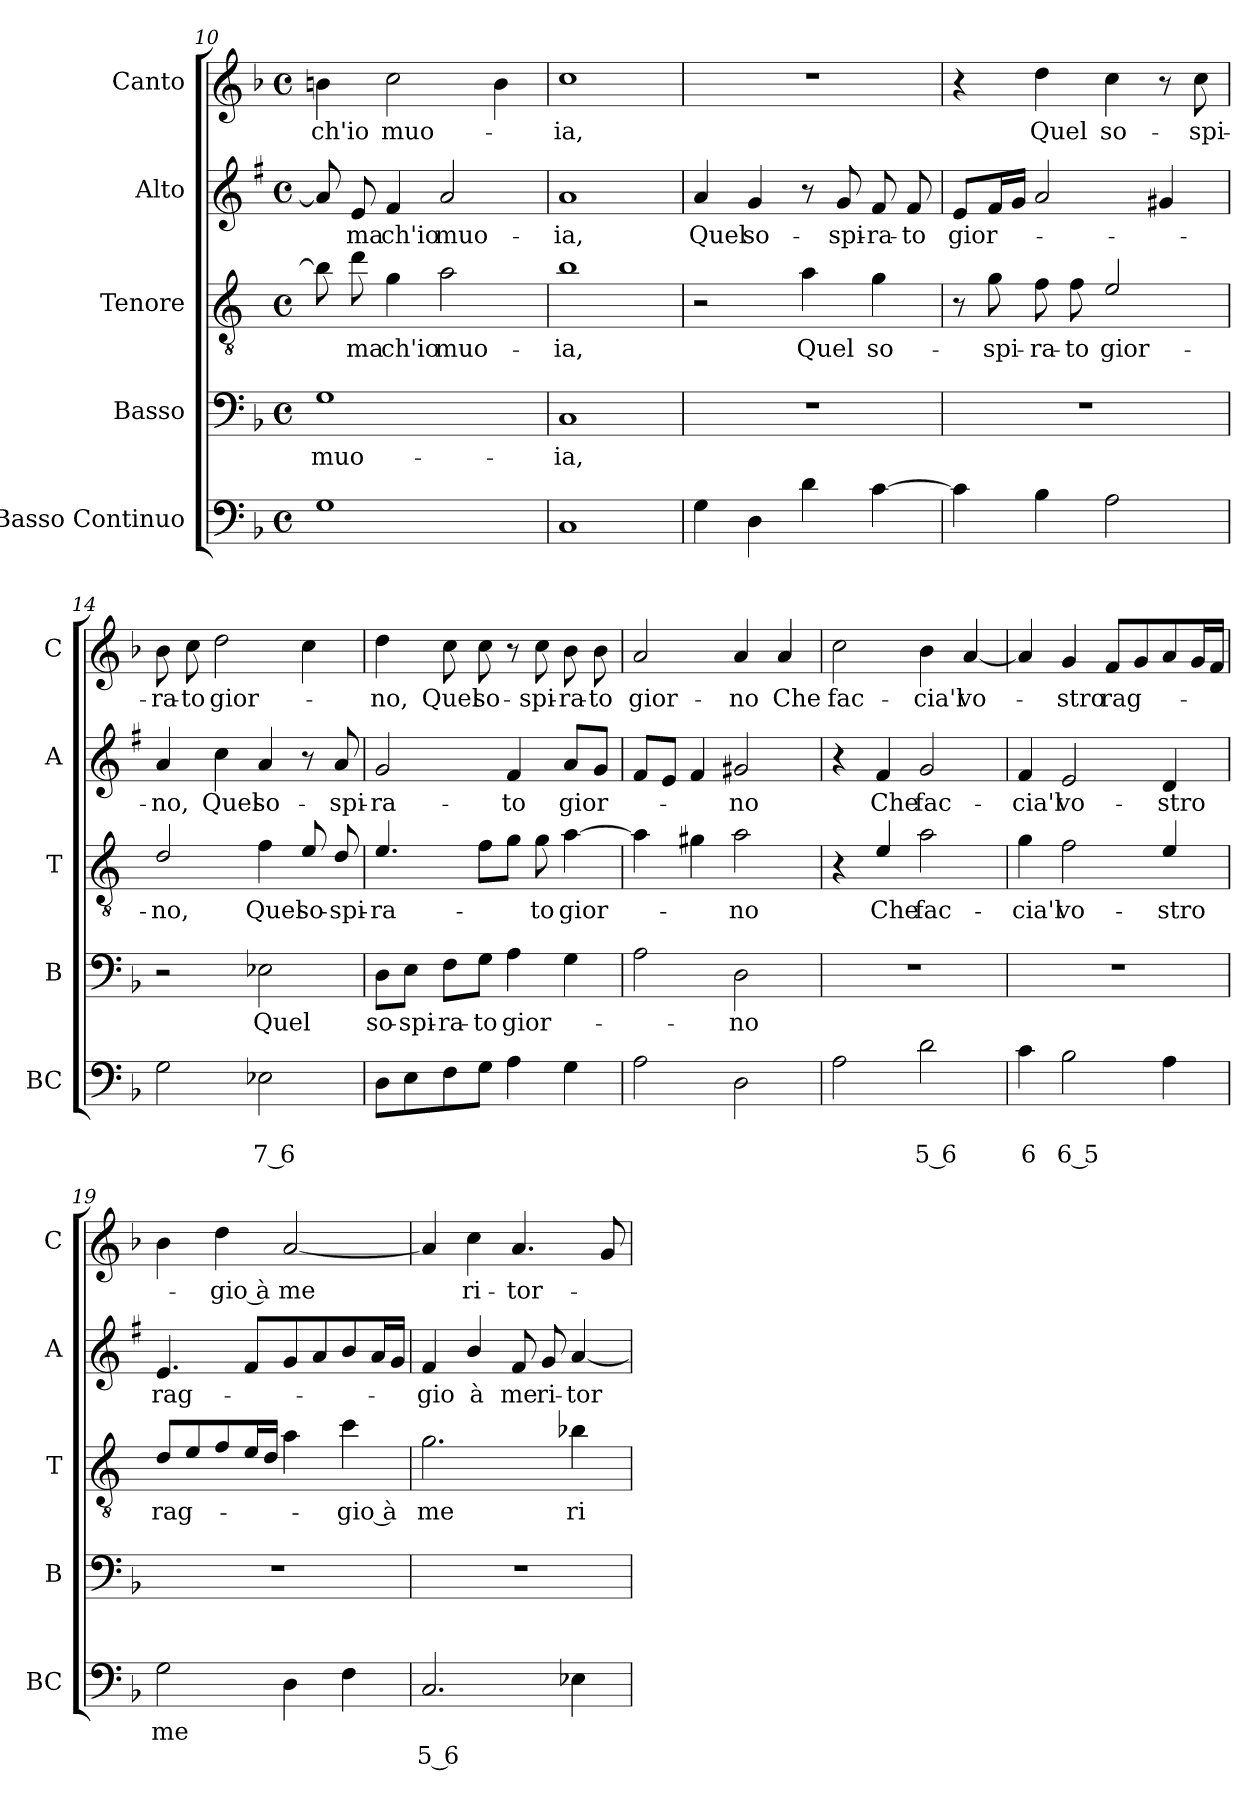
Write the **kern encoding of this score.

**kern	**text	**text	**kern	**text	**kern	**text	**kern	**text	**kern	**text
*part5	*part5	*part5	*part4	*part4	*part3	*part3	*part2	*part2	*part1	*part1
*staff5	*staff5	*staff5	*staff4	*staff4	*staff3	*staff3	*staff2	*staff2	*staff1	*staff1
*I"Basso Continuo	*	*	*I"Basso	*	*I"Tenore	*	*I"Alto	*	*I"Canto	*
*I'BC	*	*	*I'B	*	*I'T	*	*I'A	*	*I'C	*
*clefF4	*	*	*clefF4	*	*clefGv2	*	*clefG2	*	*clefG2	*
*	*	*	*	*	*ITrd4c7	*	*ITrd1c2	*	*	*
*k[b-]	*	*	*k[b-]	*	*k[b-]	*	*k[b-]	*	*k[b-]	*
*F:	*	*	*F:	*	*F:	*	*F:	*	*F:	*
*M4/4	*	*	*M4/4	*	*M4/4	*	*M4/4	*	*M4/4	*
*met(c)	*	*	*met(c)	*	*met(c)	*	*met(c)	*	*met(c)	*
=10	=10	=10	=10	=10	=10	=10	=10	=10	=10	=10
!	!	!	!	!LO:LY:b	!	!	!	!	!	!LO:LY:b
1G	.	.	1G	muo-	8e\]	.	8g/]	.	4bn\	ch'io
!	!	!	!	!	!	!LO:LY:b	!	!LO:LY:b	!	!
.	.	.	.	.	8g\	-ma	8d/	-ma	.	.
!	!	!	!	!	!	!LO:LY:b	!	!LO:LY:b	!	!LO:LY:b
.	.	.	.	.	4c\	ch'io	4e/	ch'io	2cc\	muo-
!	!	!	!	!	!	!LO:LY:b	!	!LO:LY:b	!	!
.	.	.	.	.	2d\	muo-	2g/	muo-	.	.
.	.	.	.	.	.	.	.	.	4b\	.
=11	=11	=11	=11	=11	=11	=11	=11	=11	=11	=11
!	!	!	!	!LO:LY:b	!	!LO:LY:b	!	!LO:LY:b	!	!LO:LY:b
1C	.	.	1C	-ia,	1e	-ia,	1g	-ia,	1cc	-ia,
!!LO:PB:g=z
=12	=12	=12	=12	=12	=12	=12	=12	=12	=12	=12
!	!	!	!	!	!	!	!	!LO:LY:b	!	!
4G\	.	.	1r	.	2r	.	4g/	Quel	1r	.
!	!	!	!	!	!	!	!	!LO:LY:b	!	!
4D\	.	.	.	.	.	.	4f/	so-	.	.
!	!	!	!	!	!	!LO:LY:b	!	!	!	!
4d\	.	.	.	.	4d\	Quel	8r	.	.	.
!	!	!	!	!	!	!	!	!LO:LY:b	!	!
.	.	.	.	.	.	.	8f/	-spi-	.	.
!	!	!	!	!	!	!LO:LY:b	!	!LO:LY:b	!	!
[4c\	.	.	.	.	4c\	so-	8e/	-ra-	.	.
!	!	!	!	!	!	!	!	!LO:LY:b	!	!
.	.	.	.	.	.	.	8e/	-to	.	.
=13	=13	=13	=13	=13	=13	=13	=13	=13	=13	=13
!	!	!	!	!	!	!	!	!LO:LY:b	!	!
4c\]	.	.	1r	.	8r	.	8d/L	gior-	4r	.
!	!	!	!	!	!	!LO:LY:b	!	!	!	!
.	.	.	.	.	8c\	-spi-	16e/L	.	.	.
.	.	.	.	.	.	.	16f/JJ	.	.	.
!	!	!	!	!	!	!LO:LY:b	!	!	!	!LO:LY:b
4B-\	.	.	.	.	8B-\	-ra-	2g/	.	4dd\	Quel
!	!	!	!	!	!	!LO:LY:b	!	!	!	!
.	.	.	.	.	8B-\	-to	.	.	.	.
!	!	!	!	!	!	!LO:LY:b	!	!	!	!LO:LY:b
2A\	.	.	.	.	2A/	gior-	.	.	4cc\	so-
.	.	.	.	.	.	.	4f#X/	.	8r	.
!	!	!	!	!	!	!	!	!	!	!LO:LY:b
.	.	.	.	.	.	.	.	.	8cc\	-spi-
=14	=14	=14	=14	=14	=14	=14	=14	=14	=14	=14
!	!	!	!	!	!	!LO:LY:b	!	!LO:LY:b	!	!LO:LY:b
2G\	.	.	2r	.	2G/	-no,	4g/	-no,	8b-\	-ra-
!	!	!	!	!	!	!	!	!	!	!LO:LY:b
.	.	.	.	.	.	.	.	.	8cc\	-to
!	!	!	!	!	!	!	!	!LO:LY:b	!	!LO:LY:b
.	.	.	.	.	.	.	4b-\	Quel	2dd\	gior-
!	!	!LO:LY:b	!	!LO:LY:b	!	!LO:LY:b	!	!LO:LY:b	!	!
2E-X\	.	7 6	2E-X\	Quel	4B-\	Quel	4g/	so-	.	.
!	!	!	!	!	!	!LO:LY:b	!	!	!	!
.	.	.	.	.	8A/	so-	8r	.	4cc\	.
!	!	!	!	!	!	!LO:LY:b	!	!LO:LY:b	!	!
.	.	.	.	.	8G/	-spi-	8g/	-spi-	.	.
=15	=15	=15	=15	=15	=15	=15	=15	=15	=15	=15
!	!	!	!	!LO:LY:b	!	!LO:LY:b	!	!LO:LY:b	!	!LO:LY:b
8D\L	.	.	8D\L	so-	4.A/	-ra-	2f/	-ra-	4dd\	-no,
!	!	!	!	!LO:LY:b	!	!	!	!	!	!
8E\	.	.	8E\J	-spi-	.	.	.	.	.	.
!	!	!	!	!LO:LY:b	!	!	!	!	!	!LO:LY:b
8F\	.	.	8F\L	-ra-	.	.	.	.	8cc\	Quel
!	!	!	!	!LO:LY:b	!	!	!	!	!	!LO:LY:b
8G\J	.	.	8G\J	-to	8B-\L	.	.	.	8cc\	so-
!	!	!	!	!LO:LY:b	!	!	!	!LO:LY:b	!	!
4A\	.	.	4A\	gior-	8c\J	.	4e/	-to	8r	.
!	!	!	!	!	!	!LO:LY:b	!	!	!	!LO:LY:b
.	.	.	.	.	8c\	-to	.	.	8cc\	-spi-
!	!	!	!	!	!	!LO:LY:b	!	!LO:LY:b	!	!LO:LY:b
4G\	.	.	4G\	.	[4d\	gior-	8g/L	gior-	8b-\	-ra-
!	!	!	!	!	!	!	!	!	!	!LO:LY:b
.	.	.	.	.	.	.	8f/J	.	8b-\	-to
=16	=16	=16	=16	=16	=16	=16	=16	=16	=16	=16
!	!	!	!	!	!	!	!	!	!	!LO:LY:b
2A\	.	.	2A\	.	4d\]	.	8e/L	.	2a/	gior-
.	.	.	.	.	.	.	8d/J	.	.	.
.	.	.	.	.	4c#X\	.	4e/	.	.	.
!	!	!	!	!LO:LY:b	!	!LO:LY:b	!	!LO:LY:b	!	!LO:LY:b
2D\	.	.	2D\	-no	2d\	-no	2f#X/	-no	4a/	-no
!	!	!	!	!	!	!	!	!	!	!LO:LY:b
.	.	.	.	.	.	.	.	.	4a/	Che
!!LO:LB:g=z
=17	=17	=17	=17	=17	=17	=17	=17	=17	=17	=17
!	!	!	!	!	!	!	!	!	!	!LO:LY:b
2A\	.	.	1r	.	4r	.	4r	.	2cc\	fac-
!	!	!	!	!	!	!LO:LY:b	!	!LO:LY:b	!	!
.	.	.	.	.	4A/	Che	4e/	Che	.	.
!	!	!LO:LY:b	!	!	!	!LO:LY:b	!	!LO:LY:b	!	!LO:LY:b
2d\	.	5 6	.	.	2d\	fac-	2f/	fac-	4b-\	-cia'l
!	!	!	!	!	!	!	!	!	!	!LO:LY:b
.	.	.	.	.	.	.	.	.	[4a/	vo-
=18	=18	=18	=18	=18	=18	=18	=18	=18	=18	=18
!	!	!LO:LY:b	!	!	!	!LO:LY:b	!	!LO:LY:b	!	!
4c\	.	6	1r	.	4c\	-cia'l	4e/	-cia'l	4a/]	.
!	!	!LO:LY:b	!	!	!	!LO:LY:b	!	!LO:LY:b	!	!LO:LY:b
2B-\	.	6 5	.	.	2B-\	vo-	2d/	vo-	4g/	-stro
!	!	!	!	!	!	!	!	!	!	!LO:LY:b
.	.	.	.	.	.	.	.	.	8f/L	rag-
.	.	.	.	.	.	.	.	.	8g/	.
!	!	!	!	!	!	!LO:LY:b	!	!LO:LY:b	!	!
4A\	.	.	.	.	4A/	-stro	4c/	-stro	8a/	.
.	.	.	.	.	.	.	.	.	16g/L	.
.	.	.	.	.	.	.	.	.	16f/JJ	.
=19	=19	=19	=19	=19	=19	=19	=19	=19	=19	=19
!	!LO:LY:b	!	!	!	!	!LO:LY:b	!	!LO:LY:b	!	!
2G\	me	.	1r	.	8G/L	rag-	4.d/	rag-	4b-\	.
.	.	.	.	.	8A/	.	.	.	.	.
!	!	!	!	!	!	!	!	!	!	!LO:LY:b
.	.	.	.	.	8B-/	.	.	.	4dd\	-gio à
.	.	.	.	.	16A/L	.	8e/L	.	.	.
.	.	.	.	.	16G/JJ	.	.	.	.	.
!	!	!	!	!	!	!	!	!	!	!LO:LY:b
4D\	.	.	.	.	4d\	.	8f/	.	[2a/	me
.	.	.	.	.	.	.	8g/	.	.	.
!	!	!	!	!	!	!LO:LY:b	!	!	!	!
4F\	.	.	.	.	4f\	-gio à	8a/	.	.	.
.	.	.	.	.	.	.	16g/L	.	.	.
.	.	.	.	.	.	.	16f/JJ	.	.	.
=20	=20	=20	=20	=20	=20	=20	=20	=20	=20	=20
!	!	!LO:LY:b	!	!	!	!LO:LY:b	!	!LO:LY:b	!	!
2.C/	.	5 6	1r	.	2.c\	me	4e/	-gio	4a/]	.
!	!	!	!	!	!	!	!	!LO:LY:b	!	!LO:LY:b
.	.	.	.	.	.	.	4a/	à	4cc\	ri-
!	!	!	!	!	!	!	!	!LO:LY:b	!	!LO:LY:b
.	.	.	.	.	.	.	8e/	me	4.a/	-tor-
!	!	!	!	!	!	!	!	!LO:LY:b	!	!
.	.	.	.	.	.	.	8f/	ri-	.	.
!	!	!	!	!	!	!LO:LY:b	!	!LO:LY:b	!	!
4E-X\	.	.	.	.	4e-X\	ri-	[4g/	-tor-	.	.
.	.	.	.	.	.	.	.	.	8g/	.
=	=	=	=	=	=	=	=	=	=	=
*-	*-	*-	*-	*-	*-	*-	*-	*-	*-	*-
